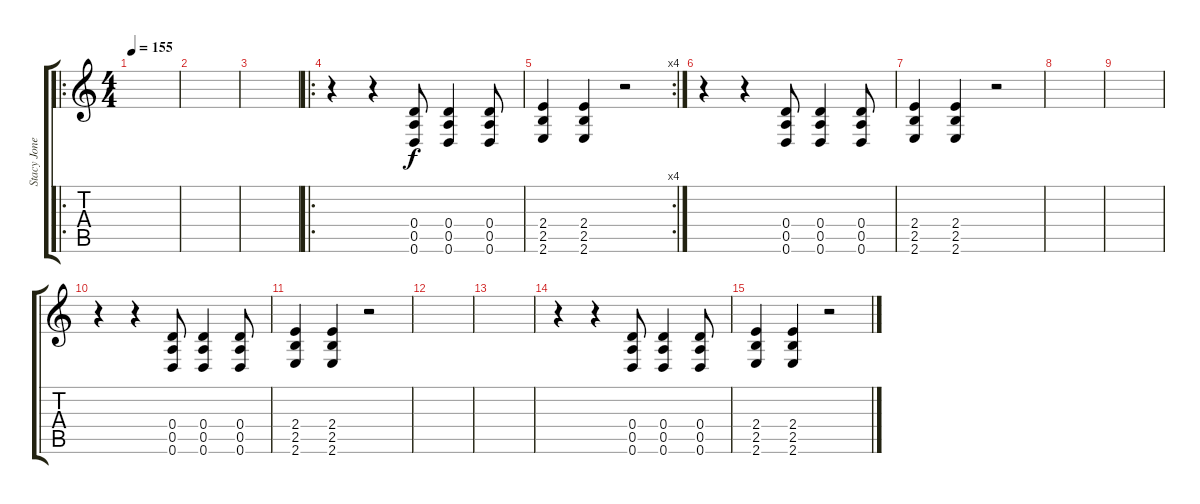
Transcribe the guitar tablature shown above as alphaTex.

\track ("Stacy Jones" "Stacy Jone") {instrument distortionguitar}
\staff {score tabs}
\tuning (E4 B3 G3 D3 A2 D2) {hide}
\ro
\ts (4 4)
\tempo 155
\clef g2
\ks c
|
|
|
\ro
r.4 r.4 (0.4 0.5 0.6).8 (0.4 0.5 0.6).4 (0.4 0.5 0.6).8 |
\rc 4
(2.4 2.5 2.6).4 (2.4 2.5 2.6).4 r.2 |
r.4 r.4 (0.4 0.5 0.6).8 (0.4 0.5 0.6).4 (0.4 0.5 0.6).8 |
(2.4 2.5 2.6).4 (2.4 2.5 2.6).4 r.2 |
|
|
r.4 r.4 (0.4 0.5 0.6).8 (0.4 0.5 0.6).4 (0.4 0.5 0.6).8 |
(2.4 2.5 2.6).4 (2.4 2.5 2.6).4 r.2 |
|
|
r.4 r.4 (0.4 0.5 0.6).8 (0.4 0.5 0.6).4 (0.4 0.5 0.6).8 |
(2.4 2.5 2.6).4 (2.4 2.5 2.6).4 r.2
